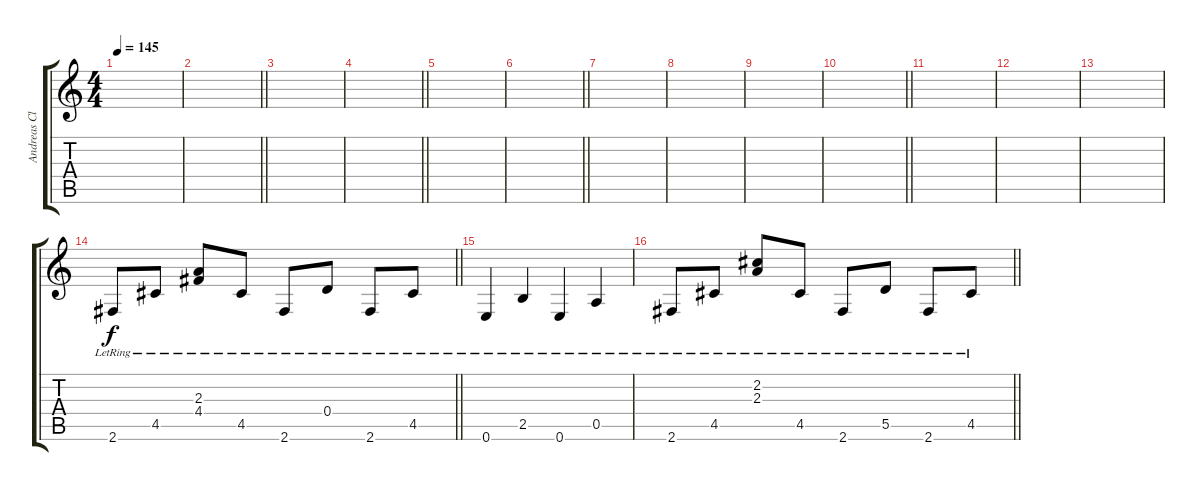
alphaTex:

\track ("Andreas Clean" "Andreas Cl") {instrument electricguitarjazz}
\staff {score tabs}
\tuning (E4 B3 G3 D3 A2 E2) {hide}
\ts (4 4)
\tempo 145
\clef g2
\ks c
|
\barLineRight lightlight
|
|
\barLineRight lightlight
|
|
\barLineRight lightlight
|
|
|
|
\barLineRight lightlight
|
|
|
|
\barLineRight lightlight
2.6{lr}.8 4.5{lr}.8 (2.3{lr} 4.4{lr}).8 4.5{lr}.8 2.6{lr}.8 0.4{lr}.8 2.6{lr}.8 4.5{lr}.8 |
0.6{lr}.4 2.5{lr}.4 0.6{lr}.4 0.5{lr}.4 |
\barLineRight lightlight
2.6{lr}.8 4.5{lr}.8 (2.2{lr} 2.3{lr}).8 4.5{lr}.8 2.6{lr}.8 5.5{lr}.8 2.6{lr}.8 4.5{sl lr}.8
